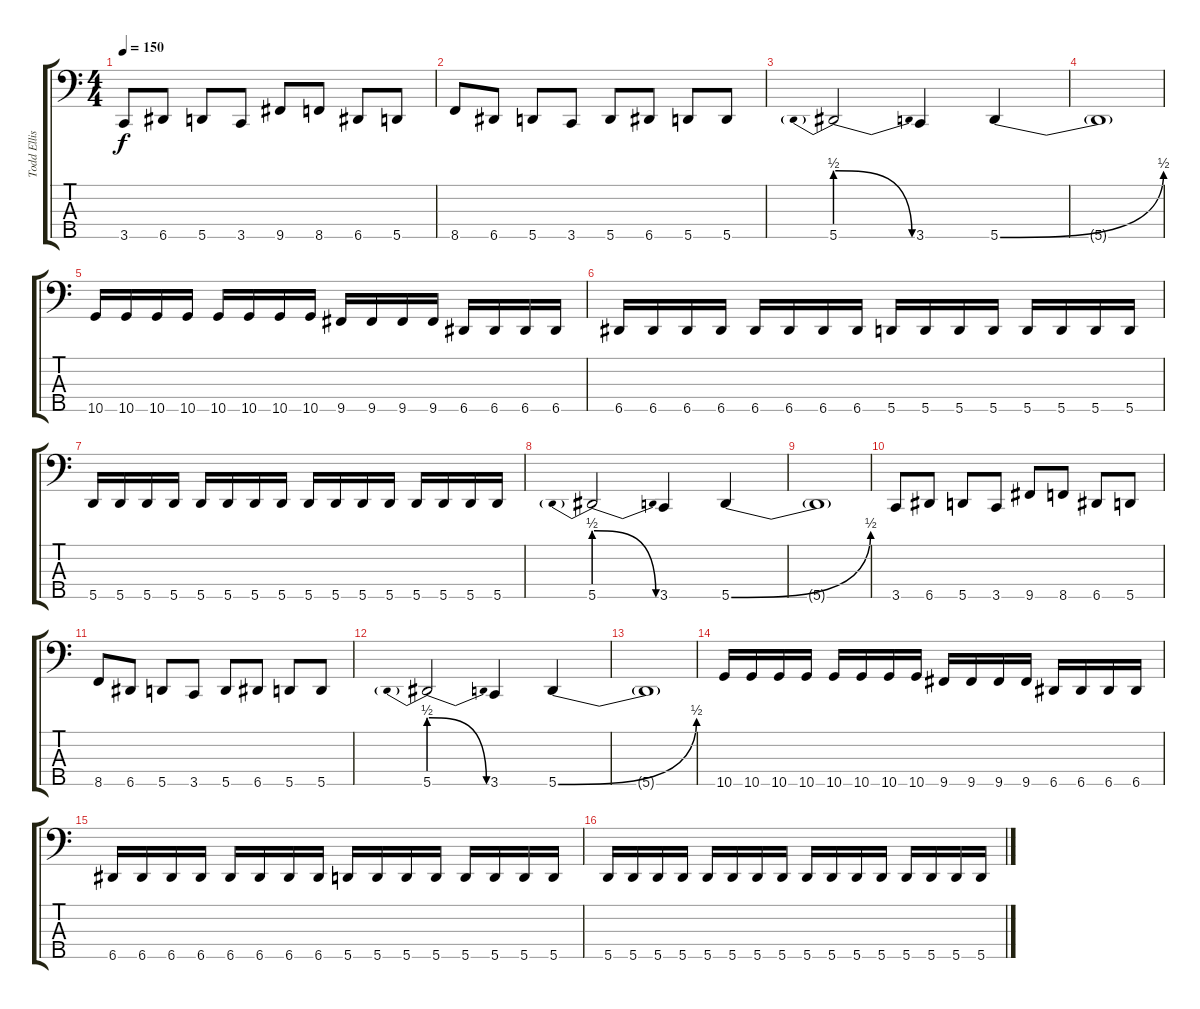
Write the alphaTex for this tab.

\track ("Todd Ellis" "Todd Ellis") {instrument electricbassfinger}
\staff {score tabs}
\tuning (G2 D2 A1 E1 A0) {hide}
\ts (4 4)
\tempo 150
\clef f4
\ks c
3.5.8{dy f} 6.5.8 5.5.8 3.5.8 9.5.8 8.5.8 6.5.8 5.5.8 |
8.5.8 6.5.8 5.5.8 3.5.8 5.5.8 6.5.8 5.5.8 5.5.8 |
5.5{be (prebendrelease 0 2 60 0)}.2 3.5.4 5.5{be (bend 0 0 60 2)}.4 |
5.5{t}.1 |
10.5.16 10.5.16 10.5.16 10.5.16 10.5.16 10.5.16 10.5.16 10.5.16 9.5.16 9.5.16 9.5.16 9.5.16 6.5.16 6.5.16 6.5.16 6.5.16 |
6.5.16 6.5.16 6.5.16 6.5.16 6.5.16 6.5.16 6.5.16 6.5.16 5.5.16 5.5.16 5.5.16 5.5.16 5.5.16 5.5.16 5.5.16 5.5.16 |
5.5.16 5.5.16 5.5.16 5.5.16 5.5.16 5.5.16 5.5.16 5.5.16 5.5.16 5.5.16 5.5.16 5.5.16 5.5.16 5.5.16 5.5.16 5.5.16 |
5.5{be (prebendrelease 0 2 60 0)}.2 3.5.4 5.5{be (bend 0 0 60 2)}.4 |
5.5{t}.1 |
3.5.8 6.5.8 5.5.8 3.5.8 9.5.8 8.5.8 6.5.8 5.5.8 |
8.5.8 6.5.8 5.5.8 3.5.8 5.5.8 6.5.8 5.5.8 5.5.8 |
5.5{be (prebendrelease 0 2 60 0)}.2 3.5.4 5.5{be (bend 0 0 60 2)}.4 |
5.5{t}.1 |
10.5.16 10.5.16 10.5.16 10.5.16 10.5.16 10.5.16 10.5.16 10.5.16 9.5.16 9.5.16 9.5.16 9.5.16 6.5.16 6.5.16 6.5.16 6.5.16 |
6.5.16 6.5.16 6.5.16 6.5.16 6.5.16 6.5.16 6.5.16 6.5.16 5.5.16 5.5.16 5.5.16 5.5.16 5.5.16 5.5.16 5.5.16 5.5.16 |
5.5.16 5.5.16 5.5.16 5.5.16 5.5.16 5.5.16 5.5.16 5.5.16 5.5.16 5.5.16 5.5.16 5.5.16 5.5.16 5.5.16 5.5.16 5.5.16
